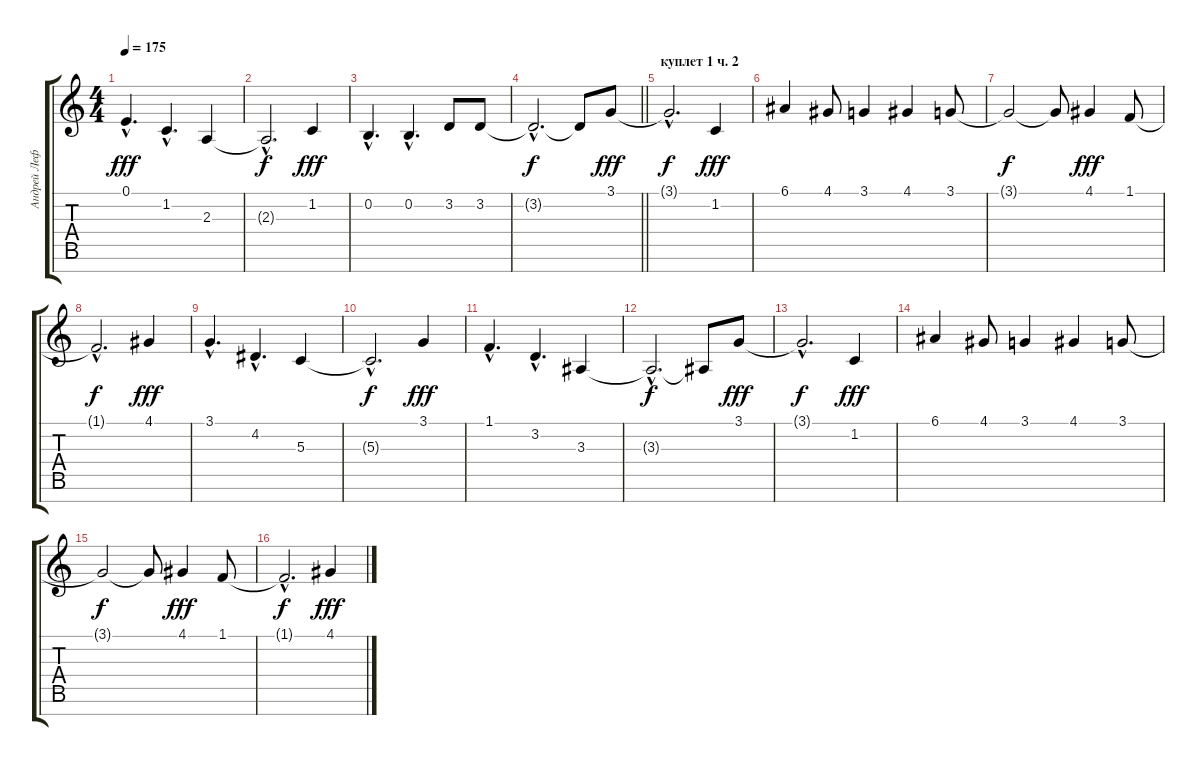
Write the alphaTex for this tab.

\track ("Андрей Лефлер" "Андрей Леф") {instrument tenorsax}
\staff {score tabs}
\tuning (E4 B3 G3 D3 A2 E2 B1) {hide}
\ts (4 4)
\tempo 175
\clef g2
\ks c
0.1{hac}.4{d dy fff} 1.2{hac}.4{d} 2.3.4 |
2.3{hac t}.2{d dy f} 1.2.4{dy fff} |
0.2{hac}.4{d} 0.2{hac}.4{d} 3.2.8 3.2.8 |
\barLineRight lightlight
3.2{hac t}.2{d dy f} 3.2{t}.8 3.1.8{dy fff} |
\section ("" "куплет 1 ч. 2")
3.1{hac t}.2{d dy f} 1.2.4{dy fff} |
6.1.4 4.1.8 3.1.4 4.1.4 3.1.8 |
3.1{t}.2{dy f} 3.1{t}.8 4.1.4{dy fff} 1.1.8 |
1.1{hac t}.2{d dy f} 4.1.4{dy fff} |
3.1{hac}.4{d} 4.2{hac}.4{d} 5.3.4 |
5.3{hac t}.2{d dy f} 3.1.4{dy fff} |
1.1{hac}.4{d} 3.2{hac}.4{d} 3.3.4 |
3.3{hac t}.2{d dy f} 3.3{t}.8 3.1.8{dy fff} |
3.1{hac t}.2{d dy f} 1.2.4{dy fff} |
6.1.4 4.1.8 3.1.4 4.1.4 3.1.8 |
3.1{t}.2{dy f} 3.1{t}.8 4.1.4{dy fff} 1.1.8 |
1.1{hac t}.2{d dy f} 4.1.4{dy fff}
